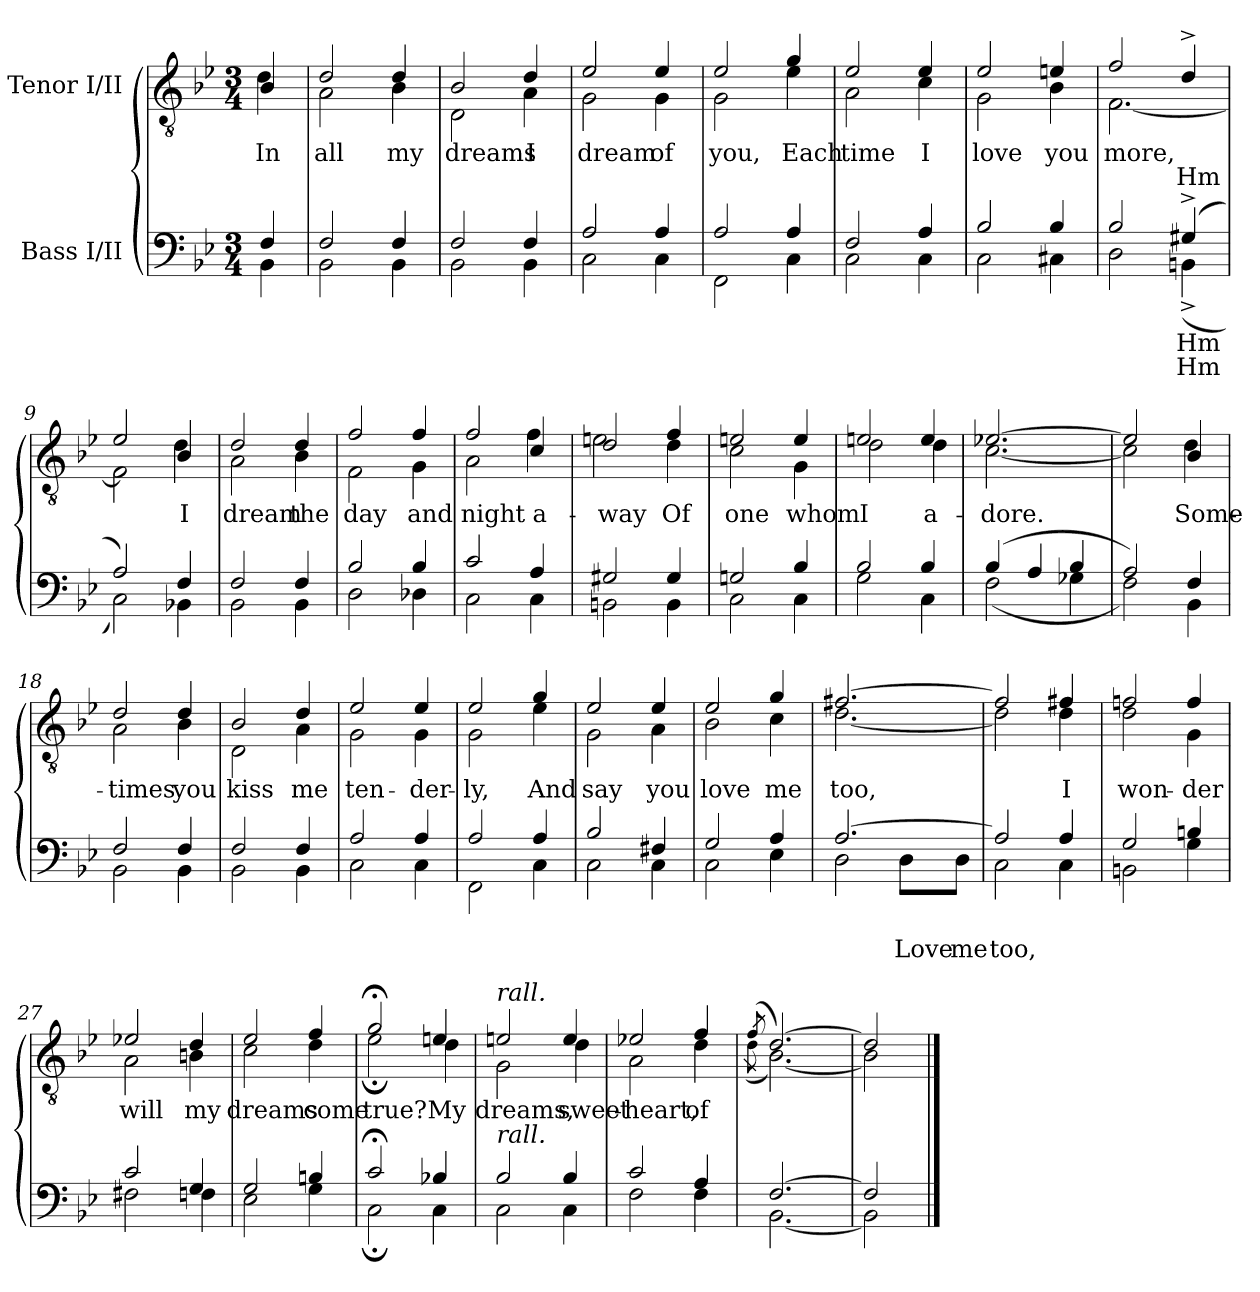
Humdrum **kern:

**kern	**text	**text	**kern	**text	**text
*part2	*part2	*part2	*part1	*part1	*part1
*staff2	*staff2	*staff2	*staff1	*staff1	*staff1
*I"Bass I/II	*	*	*I"Tenor I/II	*	*
*clefF4	*	*	*clefGv2	*	*
*k[b-e-]	*	*	*k[b-e-]	*	*
*B-:	*	*	*B-:	*	*
*M3/4	*	*	*M3/4	*	*
=1	=1	=1	=1	=1	=1
*^	*	*	*	*	*
!	!	!	!	!LO:TX:a:B:t=Moderate waltz tempo	!	!
!	!	!	!	!	!LO:LY:b	!
*	*	*	*	*^	*	*
4F/	4BB-\	.	.	4B-/	4d\	In	.
=2	=2	=2	=2	=2	=2	=2	=2
!	!	!	!	!	!	!LO:LY:b	!
2F/	2BB-\	.	.	2d/	2A\	all	.
!	!	!	!	!	!	!LO:LY:b	!
4F/	4BB-\	.	.	4d/	4B-\	my	.
=3	=3	=3	=3	=3	=3	=3	=3
!	!	!	!	!	!	!LO:LY:b	!
2F/	2BB-\	.	.	2B-/	2D\	dreams	.
!	!	!	!	!	!	!LO:LY:b	!
4F/	4BB-\	.	.	4d/	4A\	I	.
=4	=4	=4	=4	=4	=4	=4	=4
!	!	!	!	!	!	!LO:LY:b	!
2A/	2C\	.	.	2e-/	2G\	dream	.
!	!	!	!	!	!	!LO:LY:b	!
4A/	4C\	.	.	4e-/	4G\	of	.
=5	=5	=5	=5	=5	=5	=5	=5
!	!	!	!	!	!	!LO:LY:b	!
2A/	2FF\	.	.	2e-/	2G\	you,	.
!	!	!	!	!	!	!LO:LY:b	!
4A/	4C\	.	.	4g/	4e-\	Each	.
=6	=6	=6	=6	=6	=6	=6	=6
!	!	!	!	!	!	!LO:LY:b	!
2F/	2C\	.	.	2e-/	2A\	time	.
!	!	!	!	!	!	!LO:LY:b	!
4A/	4C\	.	.	4e-/	4c\	I	.
=7	=7	=7	=7	=7	=7	=7	=7
!	!	!	!	!	!	!LO:LY:b	!
2B-/	2C\	.	.	2e-/	2G\	love	.
!	!	!	!	!	!	!LO:LY:b	!
4B-/	4C#X\	.	.	4en/	4B-\	you	.
!!LO:LB:g=z	!!
=8	=8	=8	=8	=8	=8	=8	=8
!	!	!	!	!	!	!LO:LY:b	!
2B-/	2D\	.	.	2f/	[2.F\	more,	.
!	!	!LO:LY:b	!LO:LY:b	!	!	!	!LO:LY:b
(>4G#X^/	(<4BBn^\	Hm	Hm	4d^/	.	.	Hm
=9	=9	=9	=9	=9	=9	=9	=9
2A/)	2C\)	.	.	2e-/	2F\]	.	.
!	!	!	!	!	!	!LO:LY:b	!
4F/	4BB-X\	.	.	4B-/	4d\	I	.
=10	=10	=10	=10	=10	=10	=10	=10
!	!	!	!	!	!	!LO:LY:b	!
2F/	2BB-\	.	.	2d/	2A\	dream	.
!	!	!	!	!	!	!LO:LY:b	!
4F/	4BB-\	.	.	4d/	4B-\	the	.
=11	=11	=11	=11	=11	=11	=11	=11
!	!	!	!	!	!	!LO:LY:b	!
2B-/	2D\	.	.	2f/	2F\	day	.
!	!	!	!	!	!	!LO:LY:b	!
4B-/	4D-X\	.	.	4f/	4G\	and	.
=12	=12	=12	=12	=12	=12	=12	=12
!	!	!	!	!	!	!LO:LY:b	!
2c/	2C\	.	.	2f/	2A\	night	.
!	!	!	!	!	!	!LO:LY:b	!
4A/	4C\	.	.	4c/	4f\	a-	.
=13	=13	=13	=13	=13	=13	=13	=13
!	!	!	!	!	!	!LO:LY:b	!
2G#X/	2BBn\	.	.	2d/	2en\	-way	.
!	!	!	!	!	!	!LO:LY:b	!
4G#/	4BB\	.	.	4f/	4d\	Of	.
=14	=14	=14	=14	=14	=14	=14	=14
!	!	!	!	!	!	!LO:LY:b	!
2Gn/	2C\	.	.	2en/	2c\	one	.
!	!	!	!	!	!	!LO:LY:b	!
4B-/	4C\	.	.	4e/	4G\	whom	.
!!LO:LB:g=z	!!
=15	=15	=15	=15	=15	=15	=15	=15
!	!	!	!	!	!	!LO:LY:b	!
2B-/	2G\	.	.	2en/	2d\	I	.
!	!	!	!	!	!	!LO:LY:b	!
4B-/	4C\	.	.	4e/	4d\	a-	.
=16	=16	=16	=16	=16	=16	=16	=16
!	!	!	!	!	!	!LO:LY:b	!
(>4B-/	(<2F\	.	.	[2.e-X/	[2.c\	-dore.	.
4A/	.	.	.	.	.	.	.
4B-/	4G-X\	.	.	.	.	.	.
=17	=17	=17	=17	=17	=17	=17	=17
2A/)	2F\)	.	.	2e-/]	2c\]	.	.
!	!	!	!	!	!	!LO:LY:b	!
4F/	4BB-\	.	.	4B-/	4d\	Some-	.
=18	=18	=18	=18	=18	=18	=18	=18
!	!	!	!	!	!	!LO:LY:b	!
2F/	2BB-\	.	.	2d/	2A\	-times	.
!	!	!	!	!	!	!LO:LY:b	!
4F/	4BB-\	.	.	4d/	4B-\	you	.
=19	=19	=19	=19	=19	=19	=19	=19
!	!	!	!	!	!	!LO:LY:b	!
2F/	2BB-\	.	.	2B-/	2D\	kiss	.
!	!	!	!	!	!	!LO:LY:b	!
4F/	4BB-\	.	.	4d/	4A\	me	.
=20	=20	=20	=20	=20	=20	=20	=20
!	!	!	!	!	!	!LO:LY:b	!
2A/	2C\	.	.	2e-/	2G\	ten-	.
!	!	!	!	!	!	!LO:LY:b	!
4A/	4C\	.	.	4e-/	4G\	-der-	.
!!LO:LB:g=z	!!
=21	=21	=21	=21	=21	=21	=21	=21
!	!	!	!	!	!	!LO:LY:b	!
2A/	2FF\	.	.	2e-/	2G\	-ly,	.
!	!	!	!	!	!	!LO:LY:b	!
4A/	4C\	.	.	4g/	4e-\	And	.
=22	=22	=22	=22	=22	=22	=22	=22
!	!	!	!	!	!	!LO:LY:b	!
2B-/	2C\	.	.	2e-/	2G\	say	.
!	!	!	!	!	!	!LO:LY:b	!
4F#X/	4C\	.	.	4e-/	4A\	you	.
=23	=23	=23	=23	=23	=23	=23	=23
!	!	!	!	!	!	!LO:LY:b	!
2G/	2C\	.	.	2e-/	2B-\	love	.
!	!	!	!	!	!	!LO:LY:b	!
4A/	4E-\	.	.	4g/	4c\	me	.
=24	=24	=24	=24	=24	=24	=24	=24
!	!	!	!	!	!	!LO:LY:b	!
[2.A/	2D\	.	.	[2.f#X/	[2.d\	too,	.
!	!	!	!LO:LY:b	!	!	!	!
.	8D\L	.	Love	.	.	.	.
!	!	!	!LO:LY:b	!	!	!	!
.	8D\J	.	me	.	.	.	.
=25	=25	=25	=25	=25	=25	=25	=25
!	!	!	!LO:LY:b	!	!	!	!
2A/]	2C\	.	too,	2f#/]	2d\]	.	.
!	!	!	!	!	!	!LO:LY:b	!
4A/	4C\	.	.	4f#X/	4d\	I	.
=26	=26	=26	=26	=26	=26	=26	=26
!	!	!	!	!	!	!LO:LY:b	!
2G/	2BBn\	.	.	2fn/	2d\	won-	.
!	!	!	!	!	!	!LO:LY:b	!
4Bn/	4G\	.	.	4f/	4G\	-der	.
!!LO:PB:g=z	!!
=27	=27	=27	=27	=27	=27	=27	=27
!	!	!	!	!	!	!LO:LY:b	!
2c/	2F#X\	.	.	2e-X/	2A\	will	.
!	!	!	!	!	!	!LO:LY:b	!
4G/	4Fn\	.	.	4d/	4Bn\	my	.
=28	=28	=28	=28	=28	=28	=28	=28
!	!	!	!	!	!	!LO:LY:b	!
2G/	2E-\	.	.	2e-/	2c\	dreams	.
!	!	!	!	!	!	!LO:LY:b	!
4Bn/	4G\	.	.	4f/	4d\	come	.
=29	=29	=29	=29	=29	=29	=29	=29
!	!	!	!	!	!	!LO:LY:b	!
2c;</	2C;\	.	.	2g;</	2e-;\	true?	.
!	!	!	!	!	!	!LO:LY:b	!
4B-XZ/	4C\	.	.	4enZ/	4d\	My	.
=30	=30	=30	=30	=30	=30	=30	=30
!	!	!	!	!LO:TX:a:i:t=rall.	!	!	!
!LO:TX:a:i:t=rall.	!	!	!	!	!	!	!
!	!	!	!	!	!	!LO:LY:b	!
2B-/	2C\	.	.	2en/	2G\	dreams,	.
!	!	!	!	!	!	!LO:LY:b	!
4B-/	4C\	.	.	4e/	4d\	sweet-	.
=31	=31	=31	=31	=31	=31	=31	=31
!	!	!	!	!	!	!LO:LY:b	!
2c/	2F\	.	.	2e-X/	2A\	-heart,	.
!	!	!	!	!	!	!LO:LY:b	!
4A/	4F\	.	.	4f/	4d\	of	.
=32	=32	=32	=32	=32	=32	=32	=32
.	.	.	.	(<8qf/	(>8qd\	.	.
[2.F/	[2.BB-\	.	.	[2.d/)	[2.B-\)	.	.
=33	=33	=33	=33	=33	=33	=33	=33
2F/]	2BB-\]	.	.	2d/]	2B-\]	.	.
*v	*v	*	*	*	*	*	*
*	*	*	*v	*v	*	*
==	==	==	==	==	==
*-	*-	*-	*-	*-	*-
